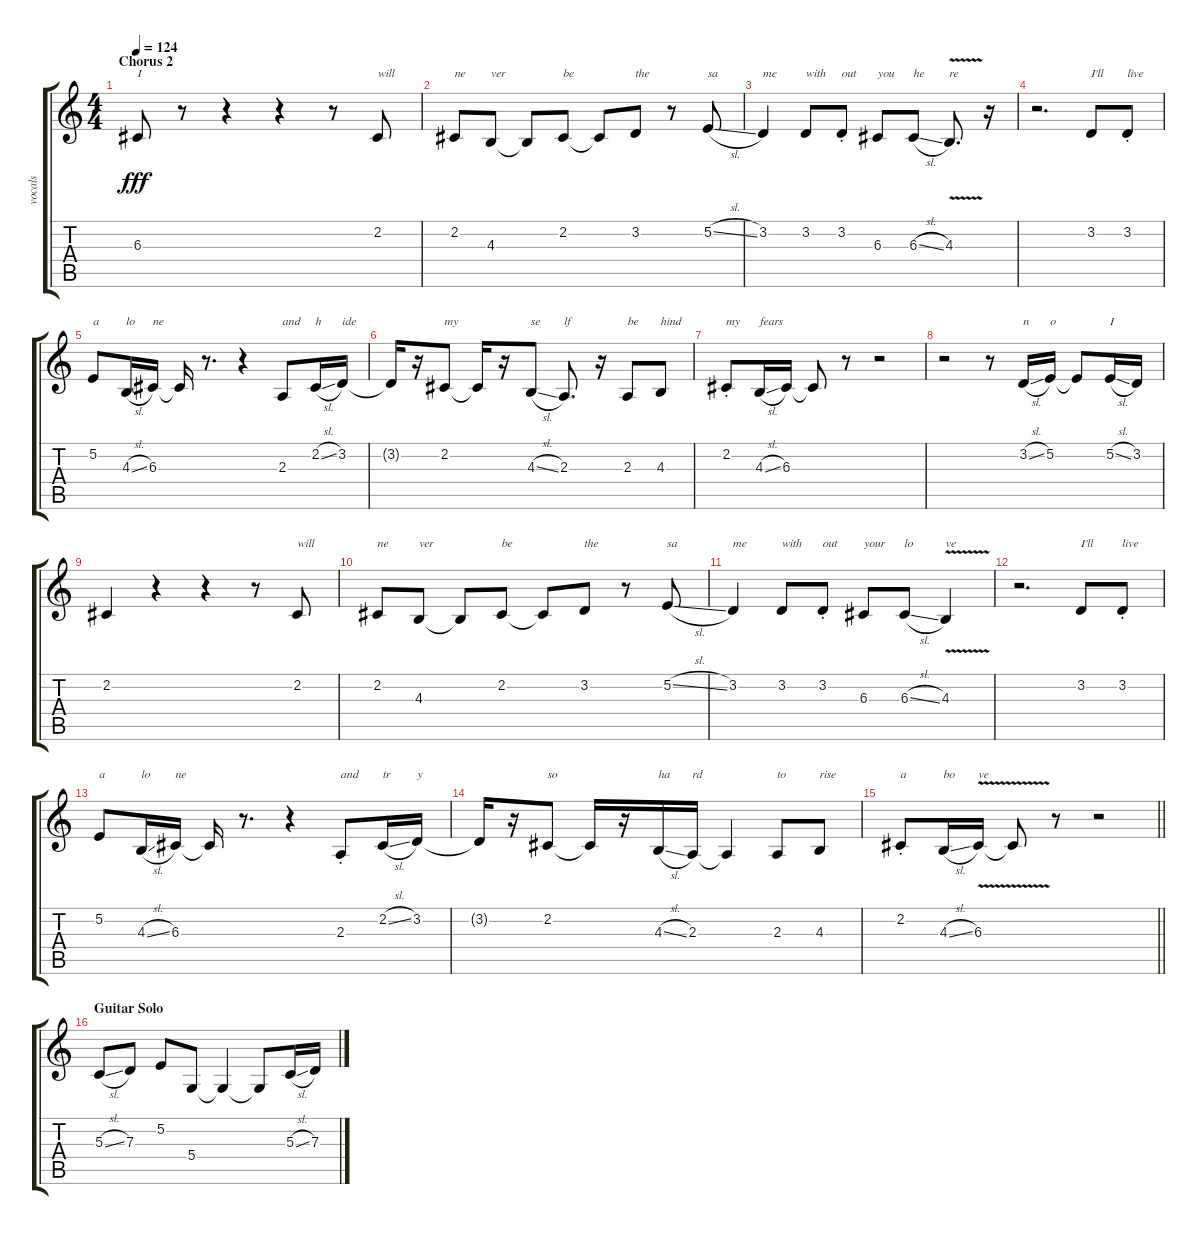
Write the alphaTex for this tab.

\track ("vocals" "vocals") {instrument altosax}
\staff {score tabs}
\tuning (E4 B3 G3 D3 A2 E2) {hide}
\ts (4 4)
\section ("" "Chorus 2")
\tempo 124
\clef g2
\ks c
6.3.8{txt "I" dy fff} r.8 r.4 r.4 r.8 2.2.8{txt "will"} |
2.2.8{txt "ne"} 4.3.8{txt "ver"} 4.3{t}.8 2.2.8{txt "be"} 2.2{t}.8 3.2.8{txt "the"} r.8 5.2{sl}.8{txt "sa"} |
3.2.4{txt "me"} 3.2.8{txt "with"} 3.2{st}.8{txt "out"} 6.3.8{txt "you"} 6.3{sl}.8{txt "he"} 4.3{v}.8{d txt "re"} r.16 |
r.2{d} 3.2.8{txt "I'll"} 3.2{st}.8{txt "live"} |
5.2.8{txt "a"} 4.3{sl}.16{txt "lo"} 6.3.16{txt "ne"} 6.3{t}.16 r.8{d} r.4 2.3.8{txt "and"} 2.2{sl}.16{txt "h"} 3.2.16{txt "ide"} |
3.2{t}.16 r.16 2.2.8{txt "my"} 2.2{t}.16 r.16 4.3{sl}.8{txt "se"} 2.3.8{d txt "lf"} r.16 2.3.8{txt "be"} 4.3.8{txt "hind"} |
2.2{st}.8{txt "my"} 4.3{sl}.16{txt "fears"} 6.3.16 6.3{t}.8 r.8 r.2 |
r.2 r.8 3.2{sl}.16{txt "n"} 5.2.16{txt "o"} 5.2{t}.8 5.2{sl}.16{txt "I"} 3.2.16 |
2.2.4 r.4 r.4 r.8 2.2.8{txt "will"} |
2.2.8{txt "ne"} 4.3.8{txt "ver"} 4.3{t}.8 2.2.8{txt "be"} 2.2{t}.8 3.2.8{txt "the"} r.8 5.2{sl}.8{txt "sa"} |
3.2.4{txt "me"} 3.2.8{txt "with"} 3.2{st}.8{txt "out"} 6.3.8{txt "your"} 6.3{sl}.8{txt "lo"} 4.3{v}.4{txt "ve"} |
r.2{d} 3.2.8{txt "I'll"} 3.2{st}.8{txt "live"} |
5.2.8{txt "a"} 4.3{sl}.16{txt "lo"} 6.3.16{txt "ne"} 6.3{t}.16 r.8{d} r.4 2.3{st}.8{txt "and"} 2.2{sl}.16{txt "tr"} 3.2.16{txt "y"} |
3.2{t}.16 r.16 2.2.8{txt "so"} 2.2{t}.16 r.16 4.3{sl}.16{txt "ha"} 2.3.16{txt "rd"} 2.3{t}.4 2.3.8{txt "to"} 4.3.8{txt "rise"} |
\barLineRight lightlight
2.2{st}.8{txt "a"} 4.3{sl}.16{txt "bo"} 6.3{v}.16{txt "ve"} 6.3{t}.8 r.8 r.2 |
\section ("" "Guitar Solo")
5.3{sl}.8{instrument overdrivenguitar} 7.3.8 5.2.8 5.4.8 5.4{t}.4 5.4{t}.8 5.3{sl}.16 7.3.16
